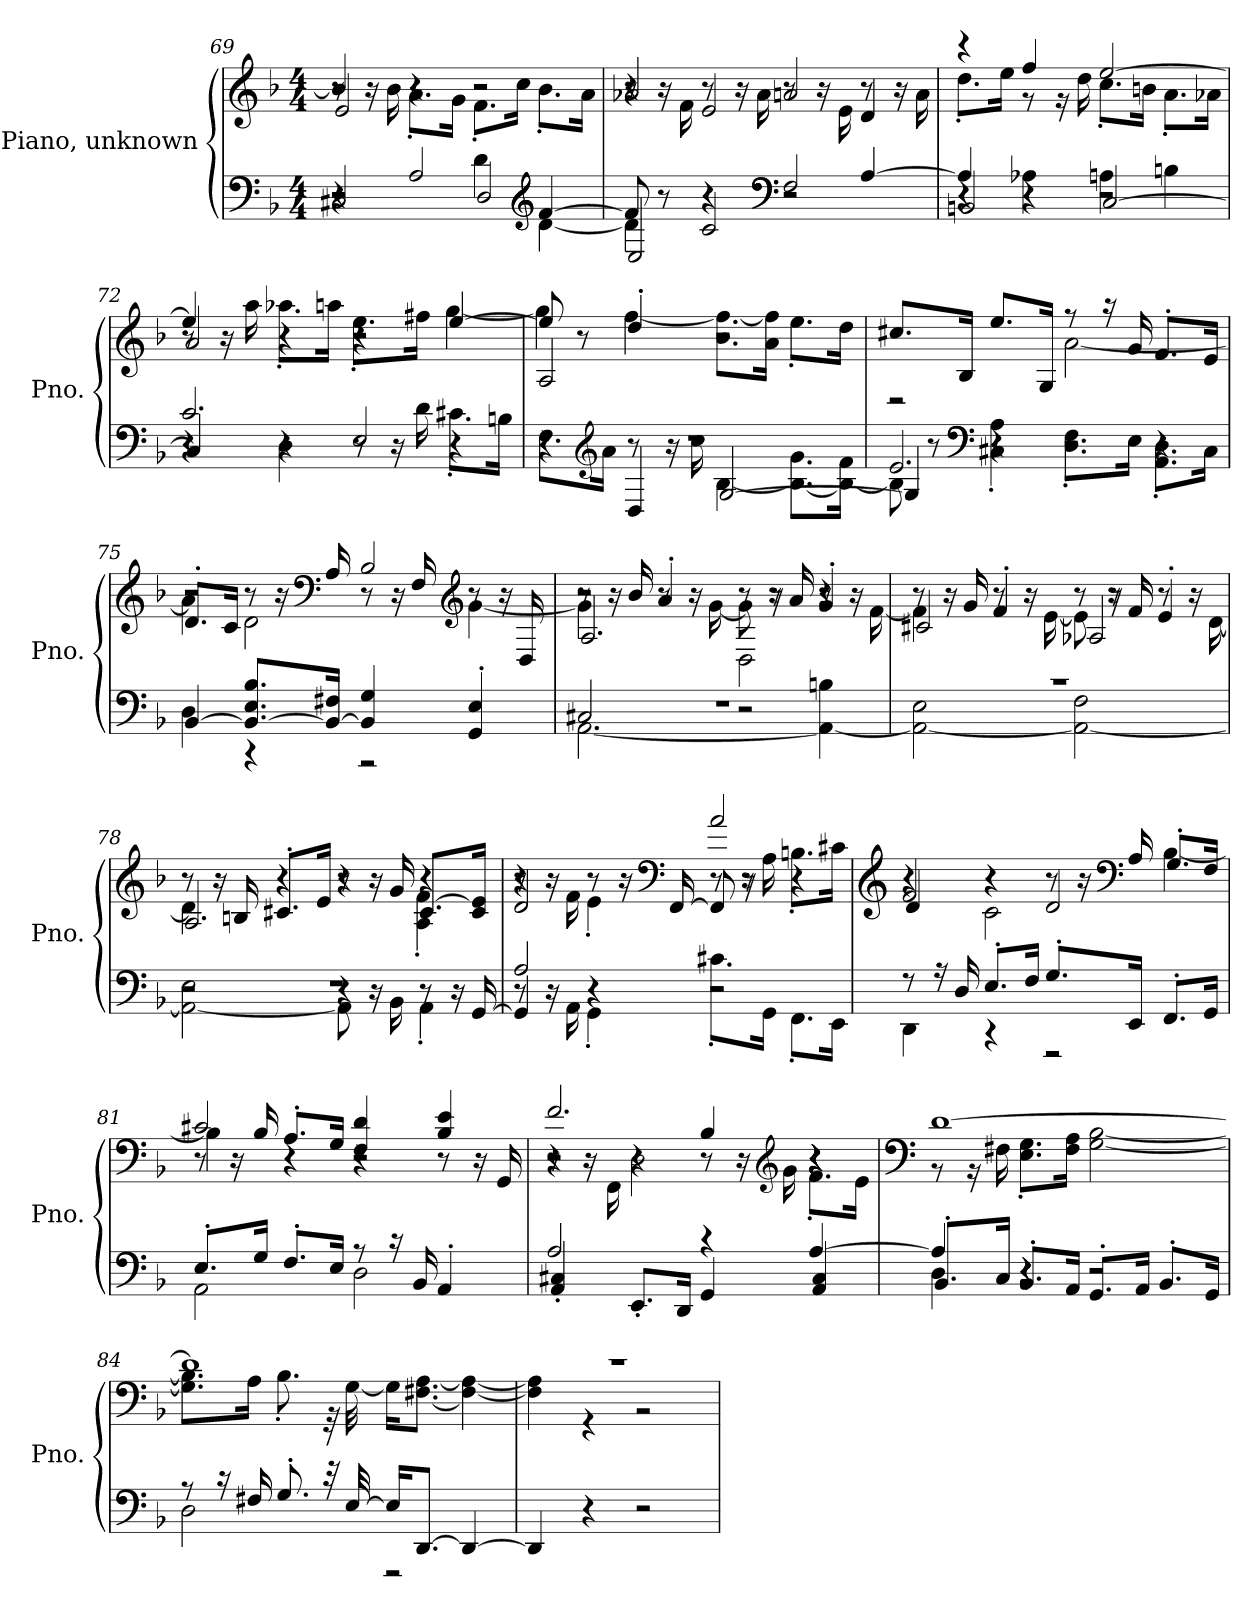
**kern	**kern
*part1	*part1
*staff2	*staff1
*I"Piano, unknown	*
*I'Pno.	*
!!LO:LB:g=z
*clefF4	*clefG2
*k[b-]	*k[b-]
*M4/4	*M4/4
=69	=69
*^	*^
*	*^	*	*^
4r	2r	2C#X/	4b-/]	8r	2e/
.	.	.	.	16r	.
.	.	.	.	16b-\	.
2A/	.	.	4r	8.a'\L	.
.	.	.	.	16g\Jk	.
.	4d\	2D/	2r	8.f'\L	2r
.	.	.	.	16cc\Jk	.
*clefG2	*	*	*	*	*
[4f/	[4d\	.	.	8.b-'\L	.
.	.	.	.	16a\Jk	.
=70	=70	=70	=70	=70	=70
8f/]	4d\]	2E/	2a-X/	8r	4r
8r	.	.	.	16r	.
.	.	.	.	16f\	.
2c/	4r	.	.	8r	2e/
.	.	.	.	16r	.
.	.	.	.	16a-\	.
*clefF4	*	*	*	*	*
.	2r	2F/	2an/	8r	.
.	.	.	.	16r	.
.	.	.	.	16e\	.
[4A/	.	.	.	8r	4d/
.	.	.	.	16r	.
.	.	.	.	16a\	.
*	*	*	*	*v	*v
=71	=71	=71	=71	=71
4A/]	4r	2BBn/	4r	8.dd'\L
.	.	.	.	16ee\Jk
4r	4A-X\	.	4ff/	8r
.	.	.	.	16r
.	.	.	.	16dd\
2r	4An\	[2C/	[2ee/	8.cc'\L
.	.	.	.	16bn\Jk
.	4Bn\	.	.	8.a'\L
.	.	.	.	16a-X\Jk
!!LO:PB:g=z
=72	=72	=72	=72	=72
*	*	*	*	*^
2.c/	4r	4C/]	4ee/]	8r	2a/
.	.	.	.	16r	.
.	.	.	.	16aa\	.
.	4D\	4r	4r	8.aa-X'\L	.
.	.	.	.	16aan\Jk	.
.	8r	2E/	4r	8.ee'\L	2r
.	16r	.	.	.	.
.	16d\	.	.	16ff#X\Jk	.
4r	8.c#X'\L	.	[4ee/	[4gg\	.
.	16Bn\Jk	.	.	.	.
=73	=73	=73	=73	=73	=73
1r	8.F\L	4r	8ee/]	4gg\]	2A/
.	.	.	8r	.	.
*clefG2	*	*	*	*	*
.	16a\Jk	.	.	.	.
.	8r	4D/	4dd'/	[4ff\	.
.	16r	.	.	.	.
.	16cc\	.	.	.	.
.	[4B-\	[2G/	2r	8.b-\ 8.ff\_L	2r
.	.	.	.	16a\ 16ff\]Jk	.
.	8.B-\_ 8.g\L	.	.	8.ee'\L	.
.	16B-\_ 16f\Jk	.	.	16dd\Jk	.
*	*	*	*	*v	*v
=74	=74	=74	=74	=74
2.e/	8B-\]	4G/]	8.cc#X/L	2r
.	8r	.	.	.
.	.	.	16B-/Jk	.
*clefF4	*	*	*	*
.	4C#X\' 4A\'	4r	8.ee/L	.
.	.	.	16G/Jk	.
.	8.D\' 8.F\'L	2r	8r	[2a\
.	.	.	16r	.
.	16E\Jk	.	16g/	.
4r	8.AA\' 8.D\'L	.	8.f'/L	.
.	16C#\Jk	.	16e/Jk	.
*	*v	*v	*	*
!!LO:LB:g=z
=75	=75	=75	=75
*	*	*	*^
[4BB-/	4D\	8.d'/L	4a\]	2r
.	.	16c/Jk	.	.
8.BB-/_ 8.E/ 8.B-/L	4r	8r	2d\	.
.	.	16r	.	.
*	*	*clefF4	*	*
16BB-/_ 16F#X/Jk	.	16A/	.	.
4BB-/] 4G/	2r	8r	.	2B-/
.	.	16r	.	.
.	.	16F/	.	.
*	*	*clefG2	*	*
4GG/' 4E/'	.	8r	[4g\	.
.	.	16r	.	.
.	.	16D/	.	.
=76	=76	=76	=76	=76
*	*^	*	*	*^
1r	[2.AA\	2C#X/	8r	4g\]	2.A/	2r
.	.	.	16r	.	.	.
.	.	.	16b-/	.	.	.
.	.	.	4a'/	8r	.	.
.	.	.	.	16r	.	.
.	.	.	.	[16g\	.	.
.	.	2r	8r	8g\]	.	2D\
.	.	.	16r	8r	.	.
.	.	.	16a/	.	.	.
.	4AA\_ 4Bn\	.	4g'/	8r	4r	.
.	.	.	.	16r	.	.
.	.	.	.	[16f\	.	.
*	*v	*v	*	*	*	*
*	*	*	*	*v	*v
!!LO:LB:g=z
=77	=77	=77	=77	=77
1r	2AA\_ 2E\	8r	4f\]	2c#X/
.	.	16r	.	.
.	.	16g/	.	.
.	.	4f'/	8r	.
.	.	.	16r	.
.	.	.	[16e\	.
.	2AA\_ 2F\	8r	8e\]	2A-X/
.	.	16r	8r	.
.	.	16f/	.	.
.	.	4e'/	8r	.
.	.	.	16r	.
.	.	.	[16d\	.
=78	=78	=78	=78	=78
*	*^	*	*	*
1r	2AA\_ 2E\	2r	8r	4d\]	2.A/
.	.	.	16r	.	.
.	.	.	16Bn/	.	.
.	.	.	8.c#X'/L	4r	.
.	.	.	16e/Jk	.	.
.	8AA\]	4r	8r	4r	.
.	16r	.	16r	.	.
.	16BB-\	.	16g/	.	.
.	4AA'\	8r	[8.c#/L	4A\' 4f\'	4r
.	.	16r	.	.	.
.	.	[16GG/	16c#/] 16e/Jk	.	.
!!LO:LB:g=z	!!	!!
=79	=79	=79	=79	=79	=79
2A/	8r	4GG/]	2d/	8r	4r
.	16r	.	.	16r	.
.	16AA\	.	.	16f\	.
.	4GG'\	4r	.	4e'\	8r
.	.	.	.	.	16r
*	*	*	*clefF4	*	*
.	.	.	.	.	[16FF/
2r	8.c#X'\L	2r	2a/	8r	8FF/]
.	.	.	.	16r	8r
.	16GG\Jk	.	.	16A\	.
.	8.FF'\L	.	.	8.Bn'\L	4r
.	16EE\Jk	.	.	16c#X\Jk	.
*v	*v	*v	*	*	*
=80	=80	=80	=80
*	*clefG2	*	*
*^	*	*	*
8r	4DD\	2f/	4r	4d/
16r	.	.	.	.
16D/	.	.	.	.
8.E'/L	4r	.	2c\	4r
16F/Jk	.	.	.	.
8.G'/L	2r	2d/	.	8r
.	.	.	.	16r
*	*	*clefF4	*	*
16EE/Jk	.	.	.	16A/
8.FF'/L	.	.	[4B-\	8.G'/L
16GG/Jk	.	.	.	16F/Jk
!!LO:LB:g=z	!!	!!
=81	=81	=81	=81	=81
8.E'/L	2AA\	2c#X/	4B-\]	8r
.	.	.	.	16r
16G/Jk	.	.	.	16B-/
8.F'/L	.	.	4r	8.A'/L
16E/Jk	.	.	.	16G/Jk
8r	2D\	4r	2r	4F/ 4d/
16r	.	.	.	.
16BB-/	.	.	.	.
4AA'/	.	4B-/ 4e/	.	8r
.	.	.	.	16r
.	.	.	.	16GG/
=82	=82	=82	=82	=82
*	*	*	*	*^
2A/	4AA/' 4C#X/'	2.f/	8r	2r	4r
.	.	.	16r	.	.
.	.	.	16FF\	.	.
.	8.EE'/L	.	4r	.	2D\
.	16DD/Jk	.	.	.	.
4r	4GG/	.	8r	4B-/	.
.	.	.	16r	.	.
*	*	*clefG2	*	*	*
.	.	.	16g\	.	.
[4A/	4AA/ 4C#/	4r	8.f'\L	4r	4r
.	.	.	16e\Jk	.	.
*v	*v	*	*	*	*
*	*v	*v	*v	*v
=83	=83
*	*clefF4
*^	*^
*	*^	*	*
4A/]	4D\	8.BB-'/L	[1d	8r
.	.	.	.	16r
.	.	16C/Jk	.	16F#X\
4r	4r	8.BB-'/L	.	8.E\' 8.G\'L
.	.	16AA/Jk	.	16F#\ 16A\Jk
2r	2r	8.GG'/L	.	[2G\ [2B-\
.	.	16AA/Jk	.	.
.	.	8.BB-'/L	.	.
.	.	16GG/Jk	.	.
*	*v	*v	*	*
!!LO:LB:g=z	!!
=84	=84	=84	=84
8r	2D\	1d]	8.G\] 8.B-\]L
16r	.	.	.
16F#X/	.	.	16A\Jk
8.G'/	.	.	8.B-'\
32r	.	.	32r
[32E/	.	.	[32G\
16E/KL]	2r	.	16G\KL]
[8.DD/J	.	.	[8.F#X\ [8.A\J
4DD/_	.	.	4F#\_ 4A\_
*v	*v	*	*
=85	=85	=85
4DD/]	1r	4F#\] 4A\]
4r	.	4r
2r	.	2r
*	*v	*v
=	=
*-	*-
